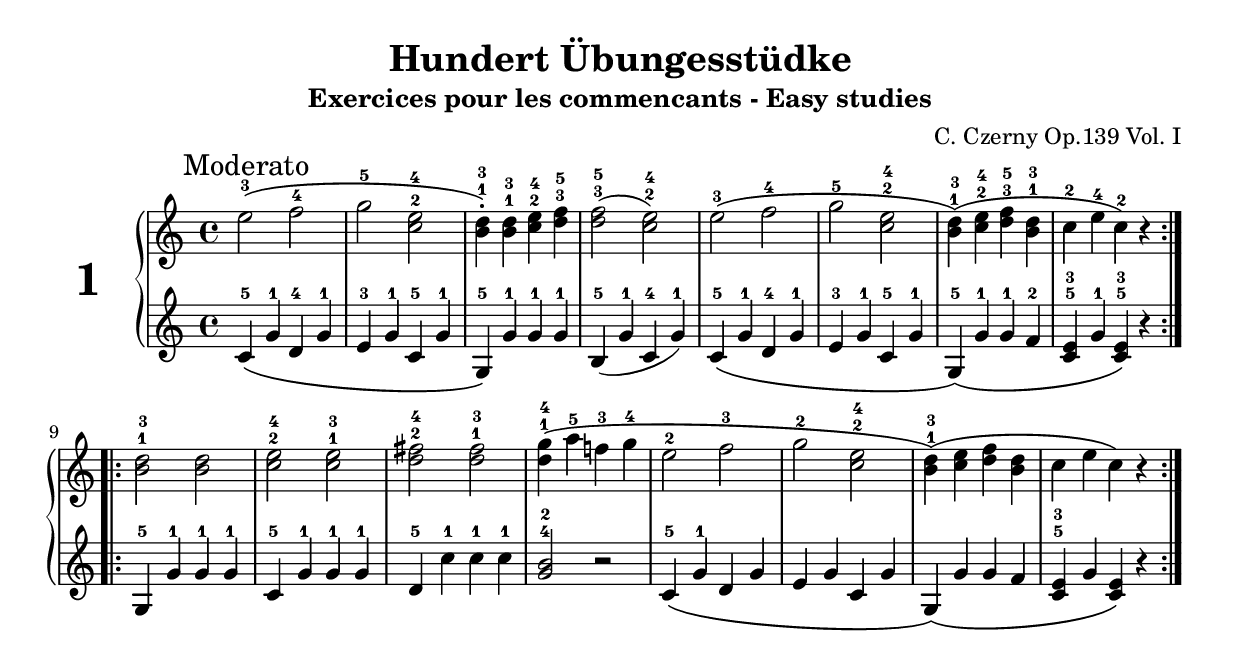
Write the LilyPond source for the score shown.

\include "english.ly"

\book {
  \header {
    title = "Hundert Übungesstüdke"
    subtitle = "Exercices pour les commencants - Easy studies"
    composer = "C. Czerny Op.139 Vol. I"
  }

  %%%%%%%%%%%%%%%%%%%%%%%%%%%%%%%%%%%%%%%%%%%%%%%%%%%%%%%%%%%%%%%%%%%%%%%%%%%%%%%%%%%%%%%%
  %% Score 1
  %%%%%%%%%%%%%%%%%%%%%%%%%%%%%%%%%%%%%%%%%%%%%%%%%%%%%%%%%%%%%%%%%%%%%%%%%%%%%%%%%%%%%%%%
  \score {
    \new PianoStaff <<
      #(set-accidental-style 'piano 'Score)

      \set PianoStaff.instrumentName = \markup \center-column {
        \fontsize #6 \bold "1"
      }

      \new Staff {
	\new Voice {
	  { \mark "Moderato" e''2 \( -3 f'' -4						}
	  { g''2 -5 <c'' e''>  -2-4							}
	  { <b' d''>4 \) \staccato  -1-3 <b' d''> -1-3 <c'' e''> -2-4 <d'' f''> -3-5	}
	  { <d'' f''>2 -3-5 (  <c'' e''>2 -2-4 )					}

	  {  e''2 \( -3 f'' -4								}
          { g''2 -5 <c'' e''>  -2-4							}
	  { <b' d''>4 \) \( -1-3 <c'' e''> -2-4 <d'' f''> -3-5 <b' d''> -1-3		}
          { c''4 -2  e'' -4  c'' \) -2 r				                }

	  \bar ":.|.:"
	  \break
          %%%%

	  { <b' d''>2 -1-3    <b' d''> }
	  { <c'' e''>2 -2-4    <c'' e''> -1-3 }
	  { <d'' fs''>2 -2-4    <d'' fs''> -1-3 }
	  { <d'' g''>4 \( -1-4   a'' -5   f'' -3  g'' -4   }
	  { e''2  -2 f'' -3  }
	  { g''2  -2  <c'' e''> -2-4  }
	  { <b' d''>4 \) \( -1-3 <c'' e''>      <d'' f''>      <b' d''>      		}
          { c''4     e''     c'' \)    r				                }

	  \bar ":.|.:"
	}
      }
      \new Staff {
	\new Voice {
	  {  c'4 \( -5  g'  -1  d'  -4     g' -1	}
          {  e' -3     g'  -1  c'  -5     g' -1		}
          {  g \) -5   g'  -1  g'  -1     g' -1		}
	  {  b (  -5   g'  -1  c'  -4     g' -1)	}

	  {  c' \( -5      g'  -1  d'  -4     g' -1	}
	  {  e' -3         g'  -1  c'  -5     g' -1	}
	  {  g  \) \( -5      g'  -1  g'  -1     f' -2  }
	  {  <c' e'> -5-3  g'  -1   <c' e'> \) -5-3  r  }

	  %%%%
	  {  g4  -5  g'  -1  g'  -1   g' -1	}
	  {  c'4  -5  g'  -1  g'  -1   g' -1	}
	  {  d'4  -5  c''  -1  c'' -1   c'' -1	}
	  { <g' b'>2 -4-2   r2 }

	  {  c'4 \( -5      g' -1   d'         g'   	}
	  {  e'            g'      c'         g'    	}
	  {  g  \) \(         g'      g'         f'     }
	  {  <c' e'> -5-3  g'       <c' e'> \)       r  }
	}
      }
    >>
  }
}
